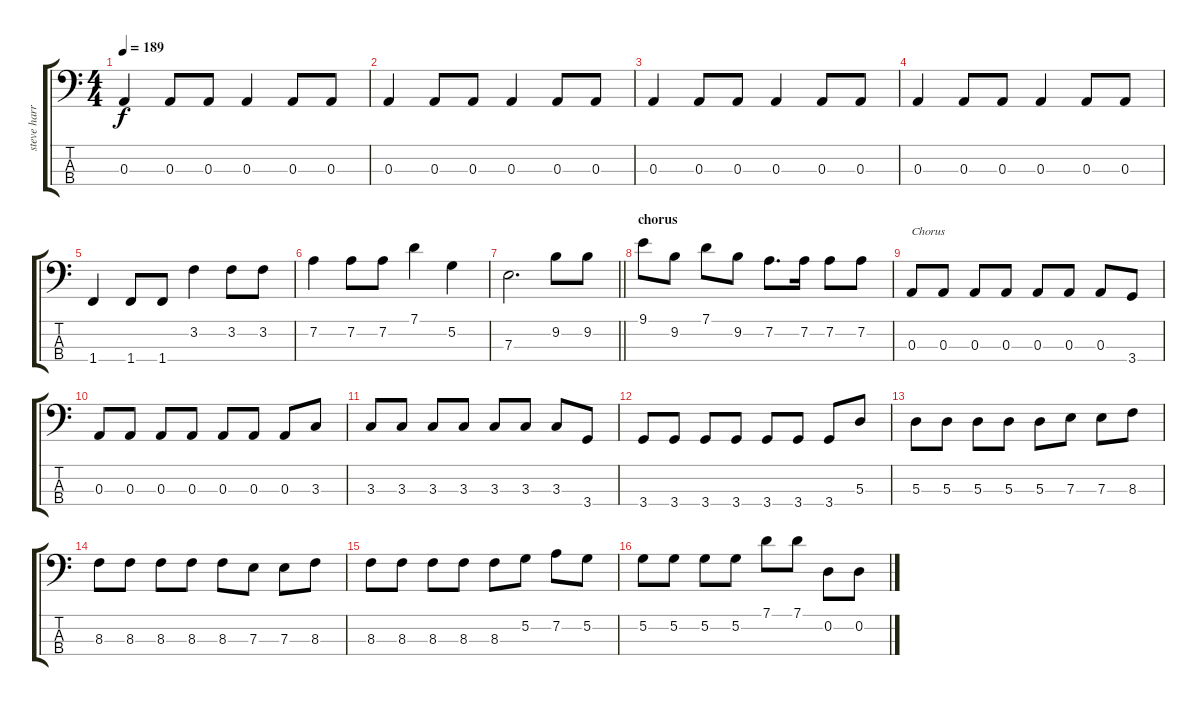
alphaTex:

\track ("steve harris" "steve harr") {instrument electricbassfinger}
\staff {score tabs}
\tuning (G2 D2 A1 E1) {hide}
\ts (4 4)
\tempo 189
\clef f4
\ks c
0.3.4{dy f} 0.3.8 0.3.8 0.3.4 0.3.8 0.3.8 |
0.3.4 0.3.8 0.3.8 0.3.4 0.3.8 0.3.8 |
0.3.4 0.3.8 0.3.8 0.3.4 0.3.8 0.3.8 |
0.3.4 0.3.8 0.3.8 0.3.4 0.3.8 0.3.8 |
1.4.4 1.4.8 1.4.8 3.2.4 3.2.8 3.2.8 |
7.2.4 7.2.8 7.2.8 7.1.4 5.2.4 |
\barLineRight lightlight
7.3.2{d} 9.2.8 9.2.8 |
\section ("" "chorus")
9.1.8 9.2.8 7.1.8 9.2.8 7.2.8{d} 7.2.16 7.2.8 7.2.8 |
0.3.8{txt "Chorus"} 0.3.8 0.3.8 0.3.8 0.3.8 0.3.8 0.3.8 3.4.8 |
0.3.8 0.3.8 0.3.8 0.3.8 0.3.8 0.3.8 0.3.8 3.3.8 |
3.3.8 3.3.8 3.3.8 3.3.8 3.3.8 3.3.8 3.3.8 3.4.8 |
3.4.8 3.4.8 3.4.8 3.4.8 3.4.8 3.4.8 3.4.8 5.3.8 |
5.3.8 5.3.8 5.3.8 5.3.8 5.3.8 7.3.8 7.3.8 8.3.8 |
8.3.8 8.3.8 8.3.8 8.3.8 8.3.8 7.3.8 7.3.8 8.3.8 |
8.3.8 8.3.8 8.3.8 8.3.8 8.3.8 5.2.8 7.2.8 5.2.8 |
5.2.8 5.2.8 5.2.8 5.2.8 7.1.8 7.1.8 0.2.8 0.2.8
